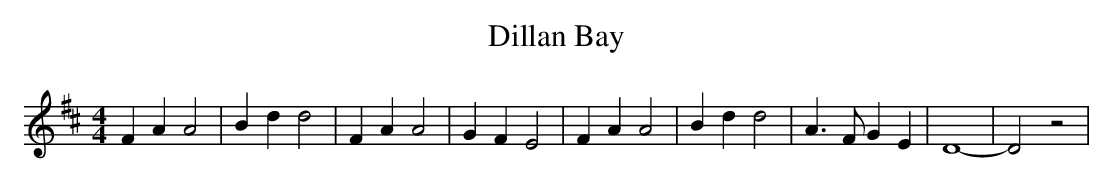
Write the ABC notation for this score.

X:1
T:Dillan Bay
M:4/4
L:1/4
K:D
 F A A2| B d d2| F A A2| G F E2| F A A2| B d d2| A3/2 F/2 G E| D4-|\
 D2 z2|
